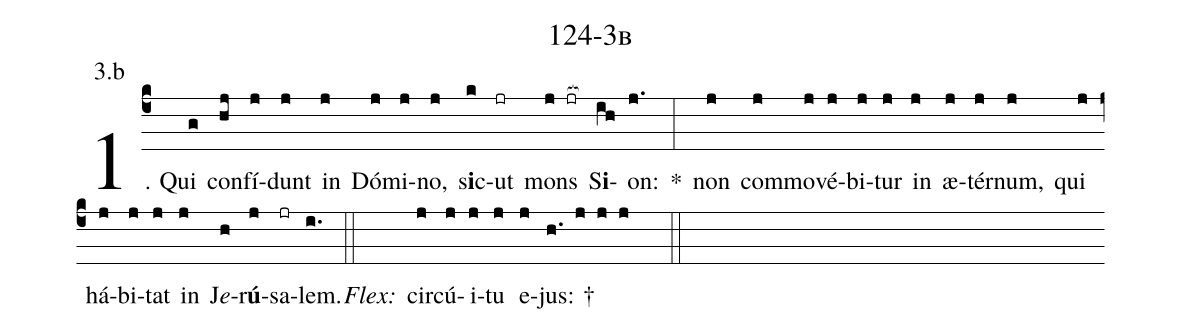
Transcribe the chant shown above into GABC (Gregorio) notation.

name: 124-3b;
annotation: 3.b;
%%
(c4)1. Qui(g) con(hj)fí(j)dunt(j) in(j) Dó(j)mi(j)no,(j) s<b>i</b>c(k)ut(jr) mons(j jr[ocb:1{]) S<b>i</b>(ih[ocb:0}])on:(j.) *(:) non(j) com(j)mo(j)vé(j)bi(j)tur(j) in(j) æ(j)tér(j)num,(j) qui(j) há(j)bi(j)tat(j) in(j) J<i>e</i>(h)r<b>ú</b>(j)sa(jr)lem.(i.) (::)
<i>Flex:</i>()  cir(j)cú(j)i(j)tu(j) e(j)jus: †(h. j j j  ::)
